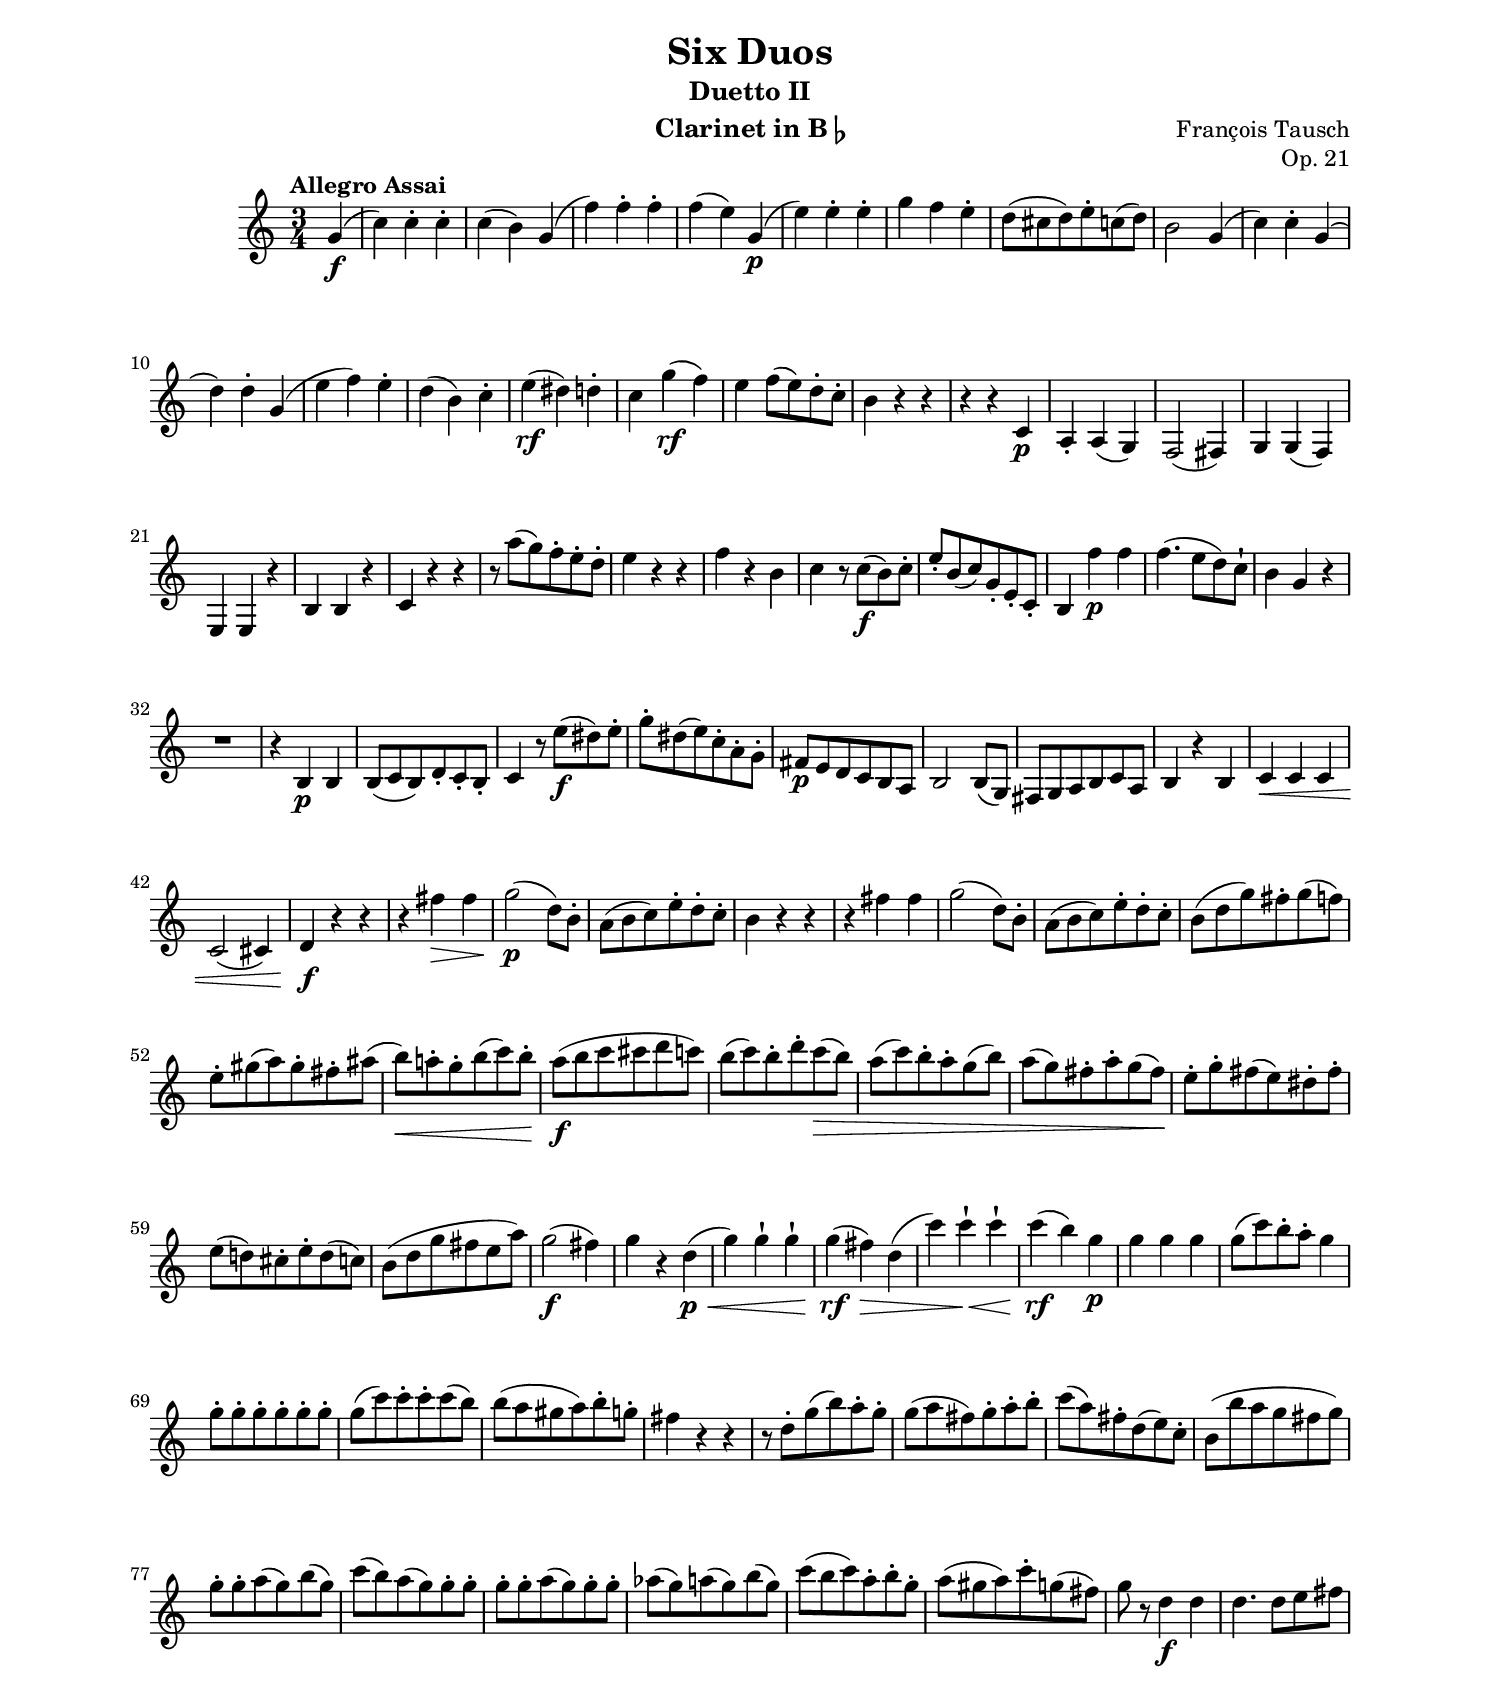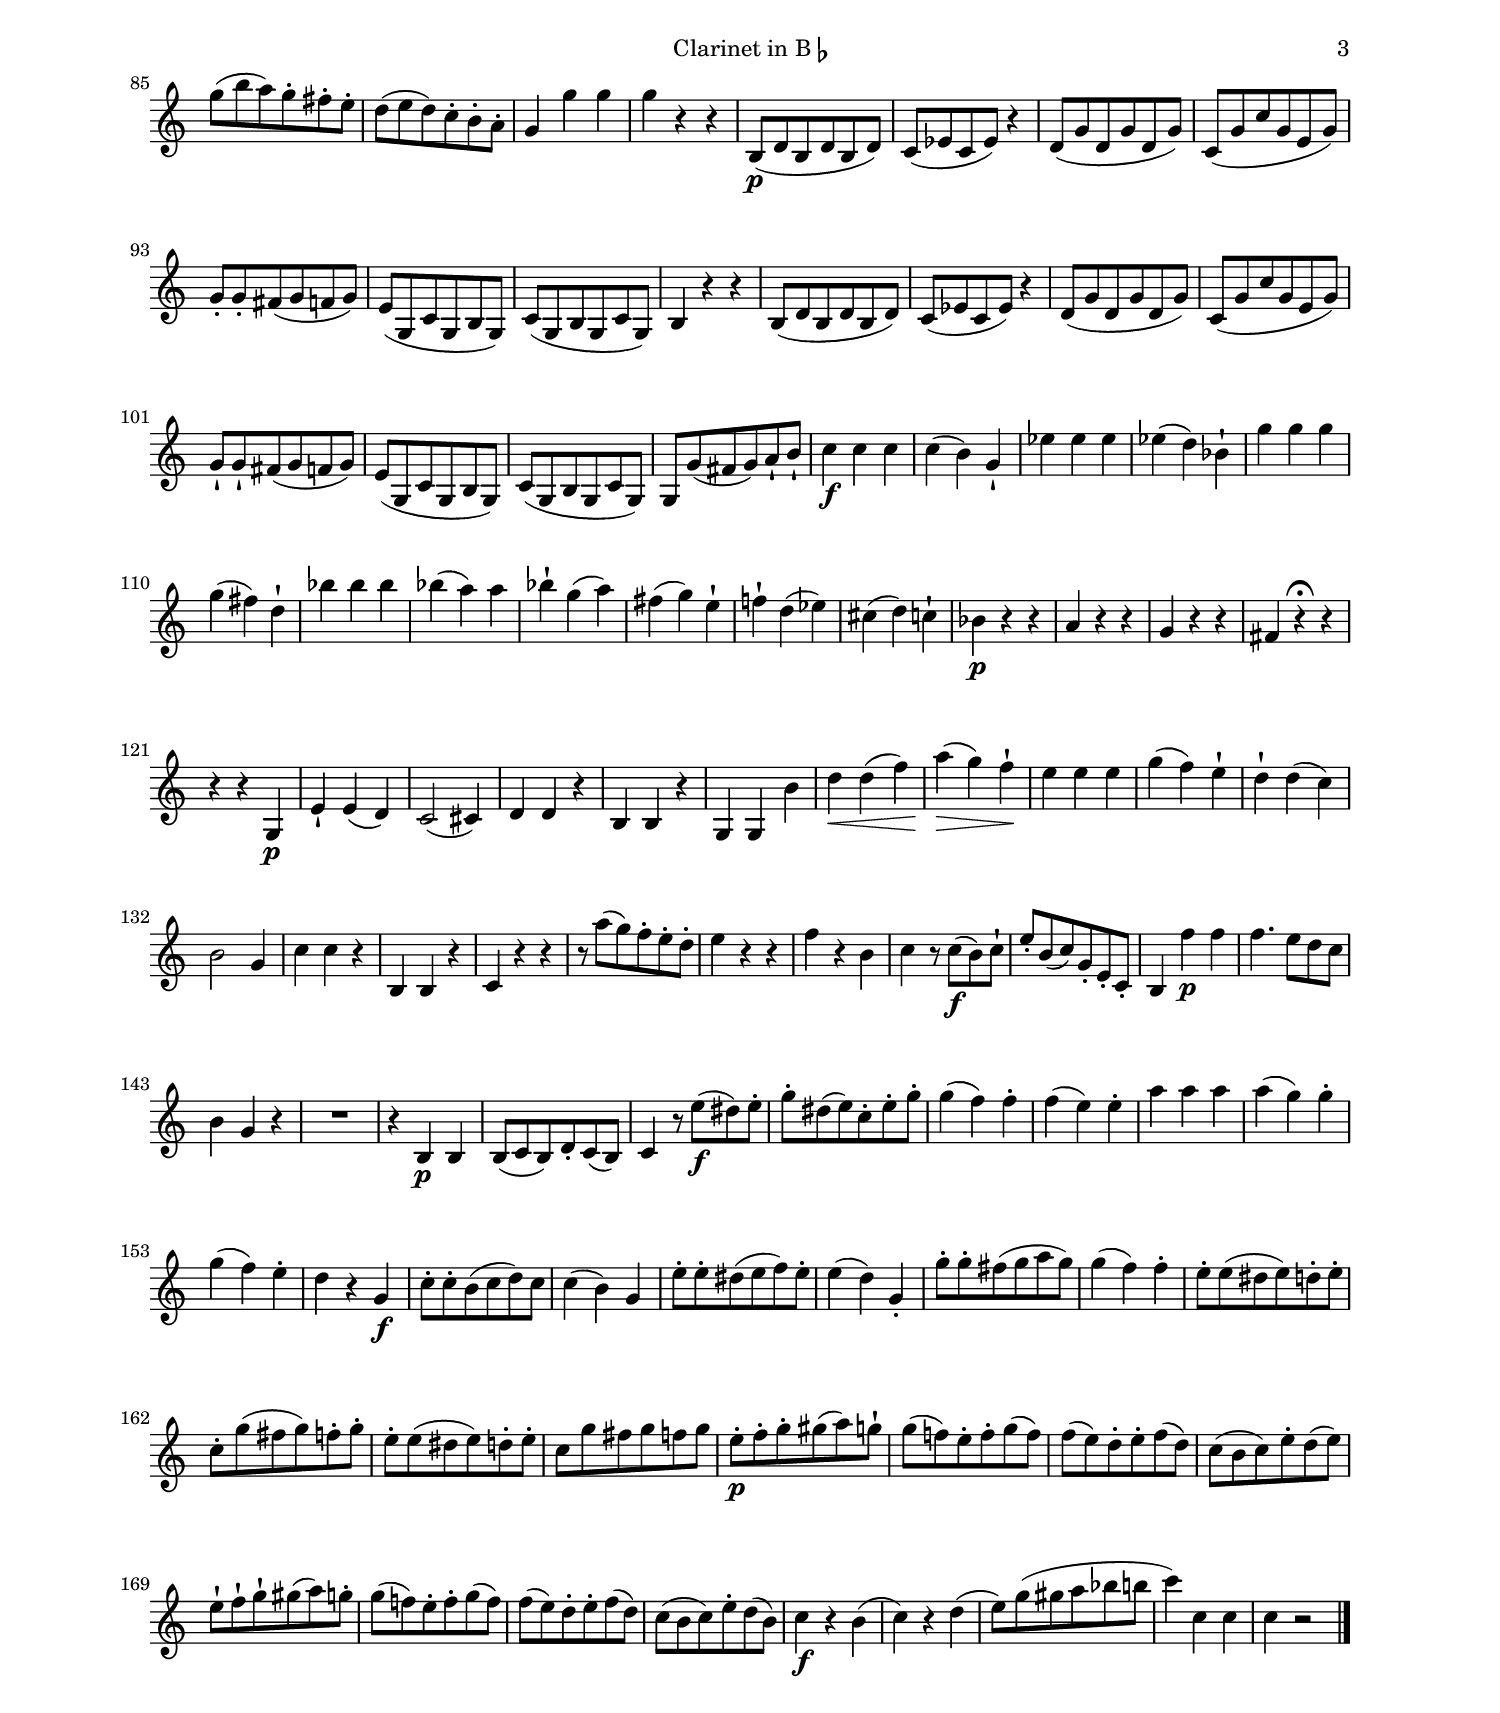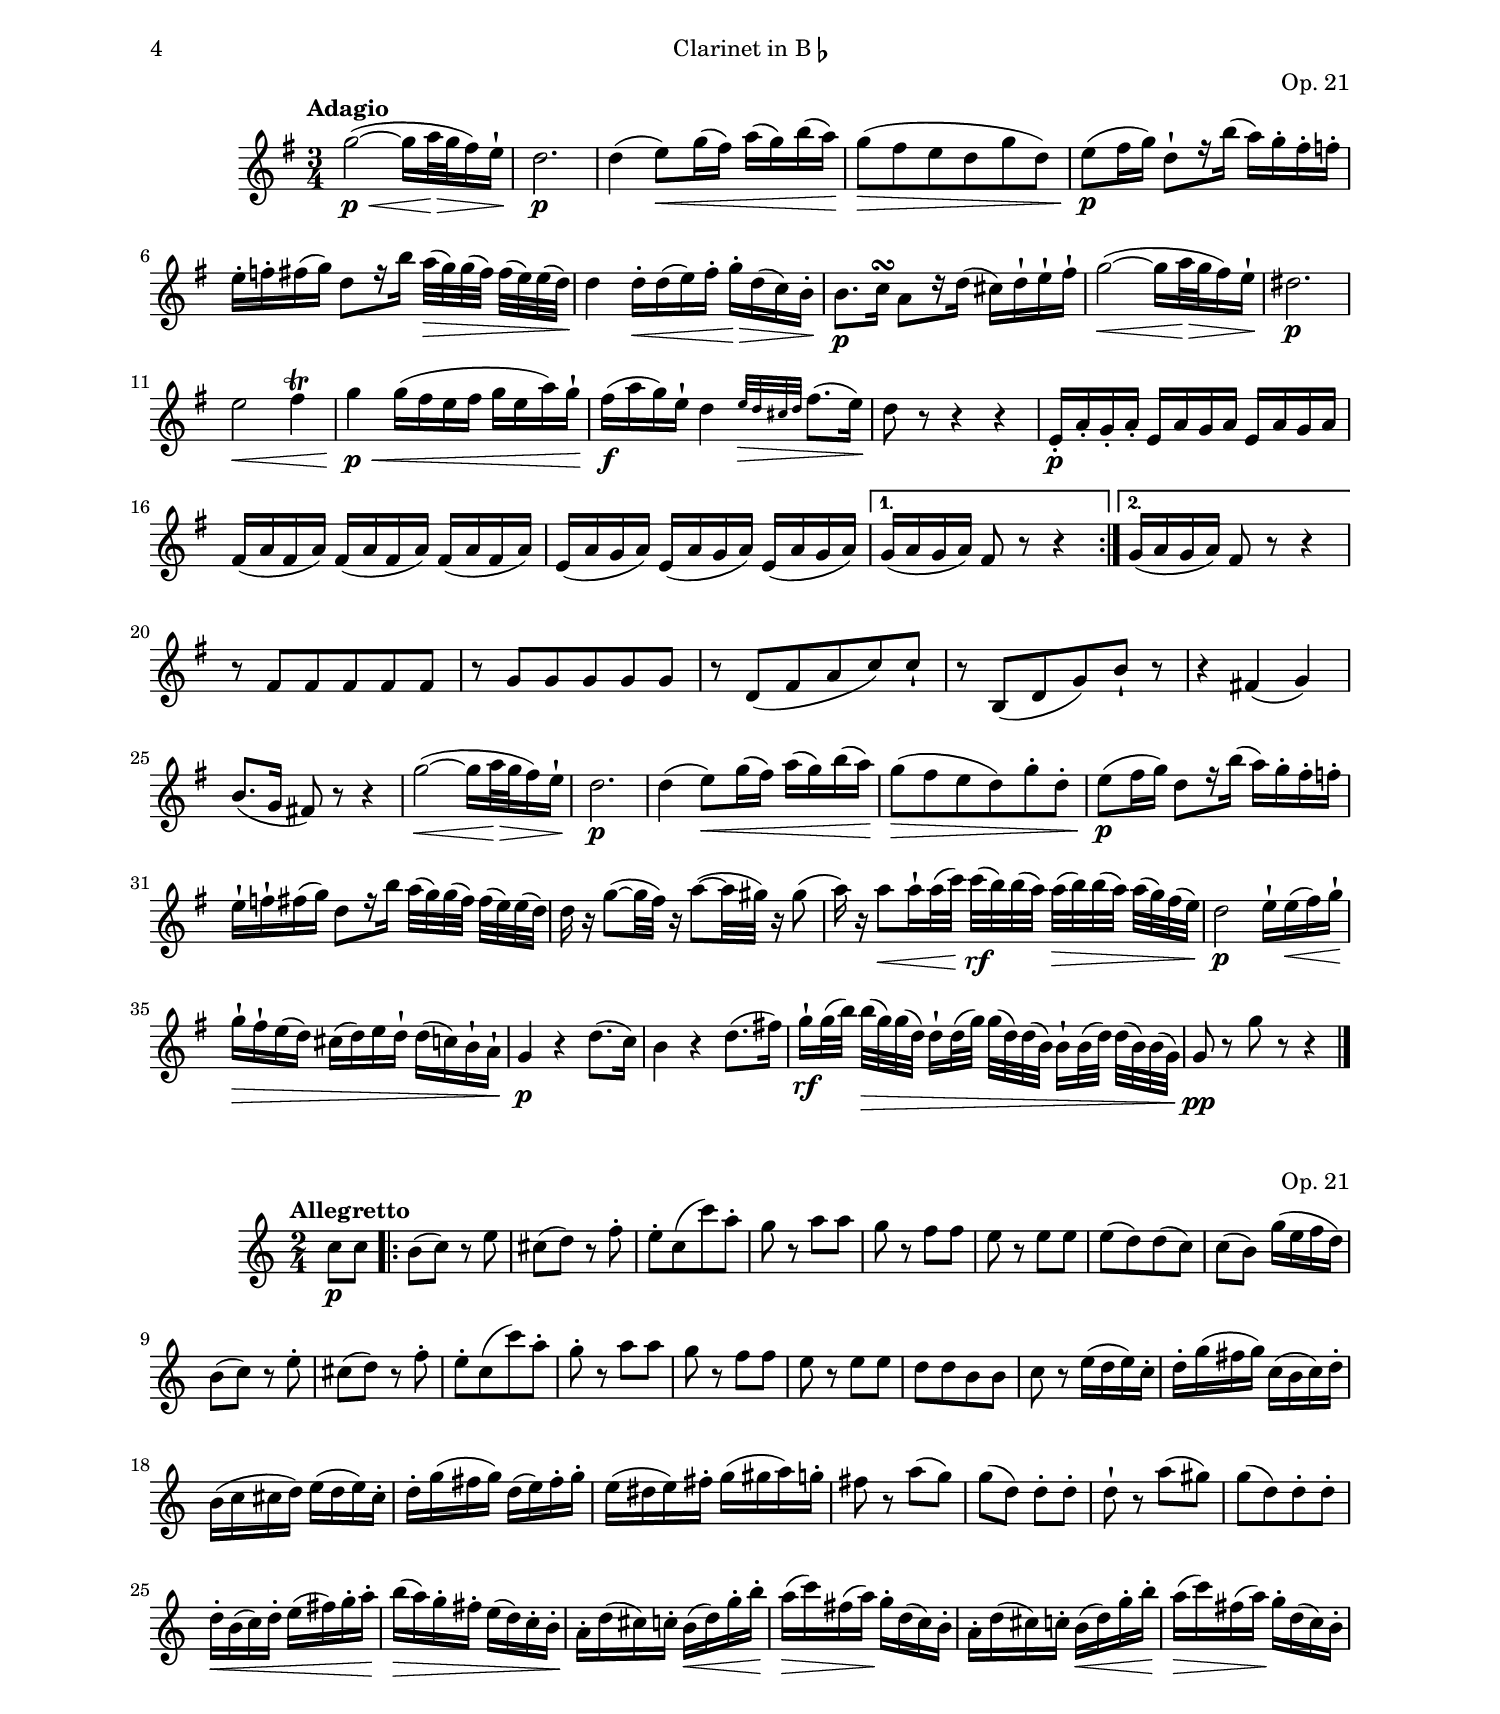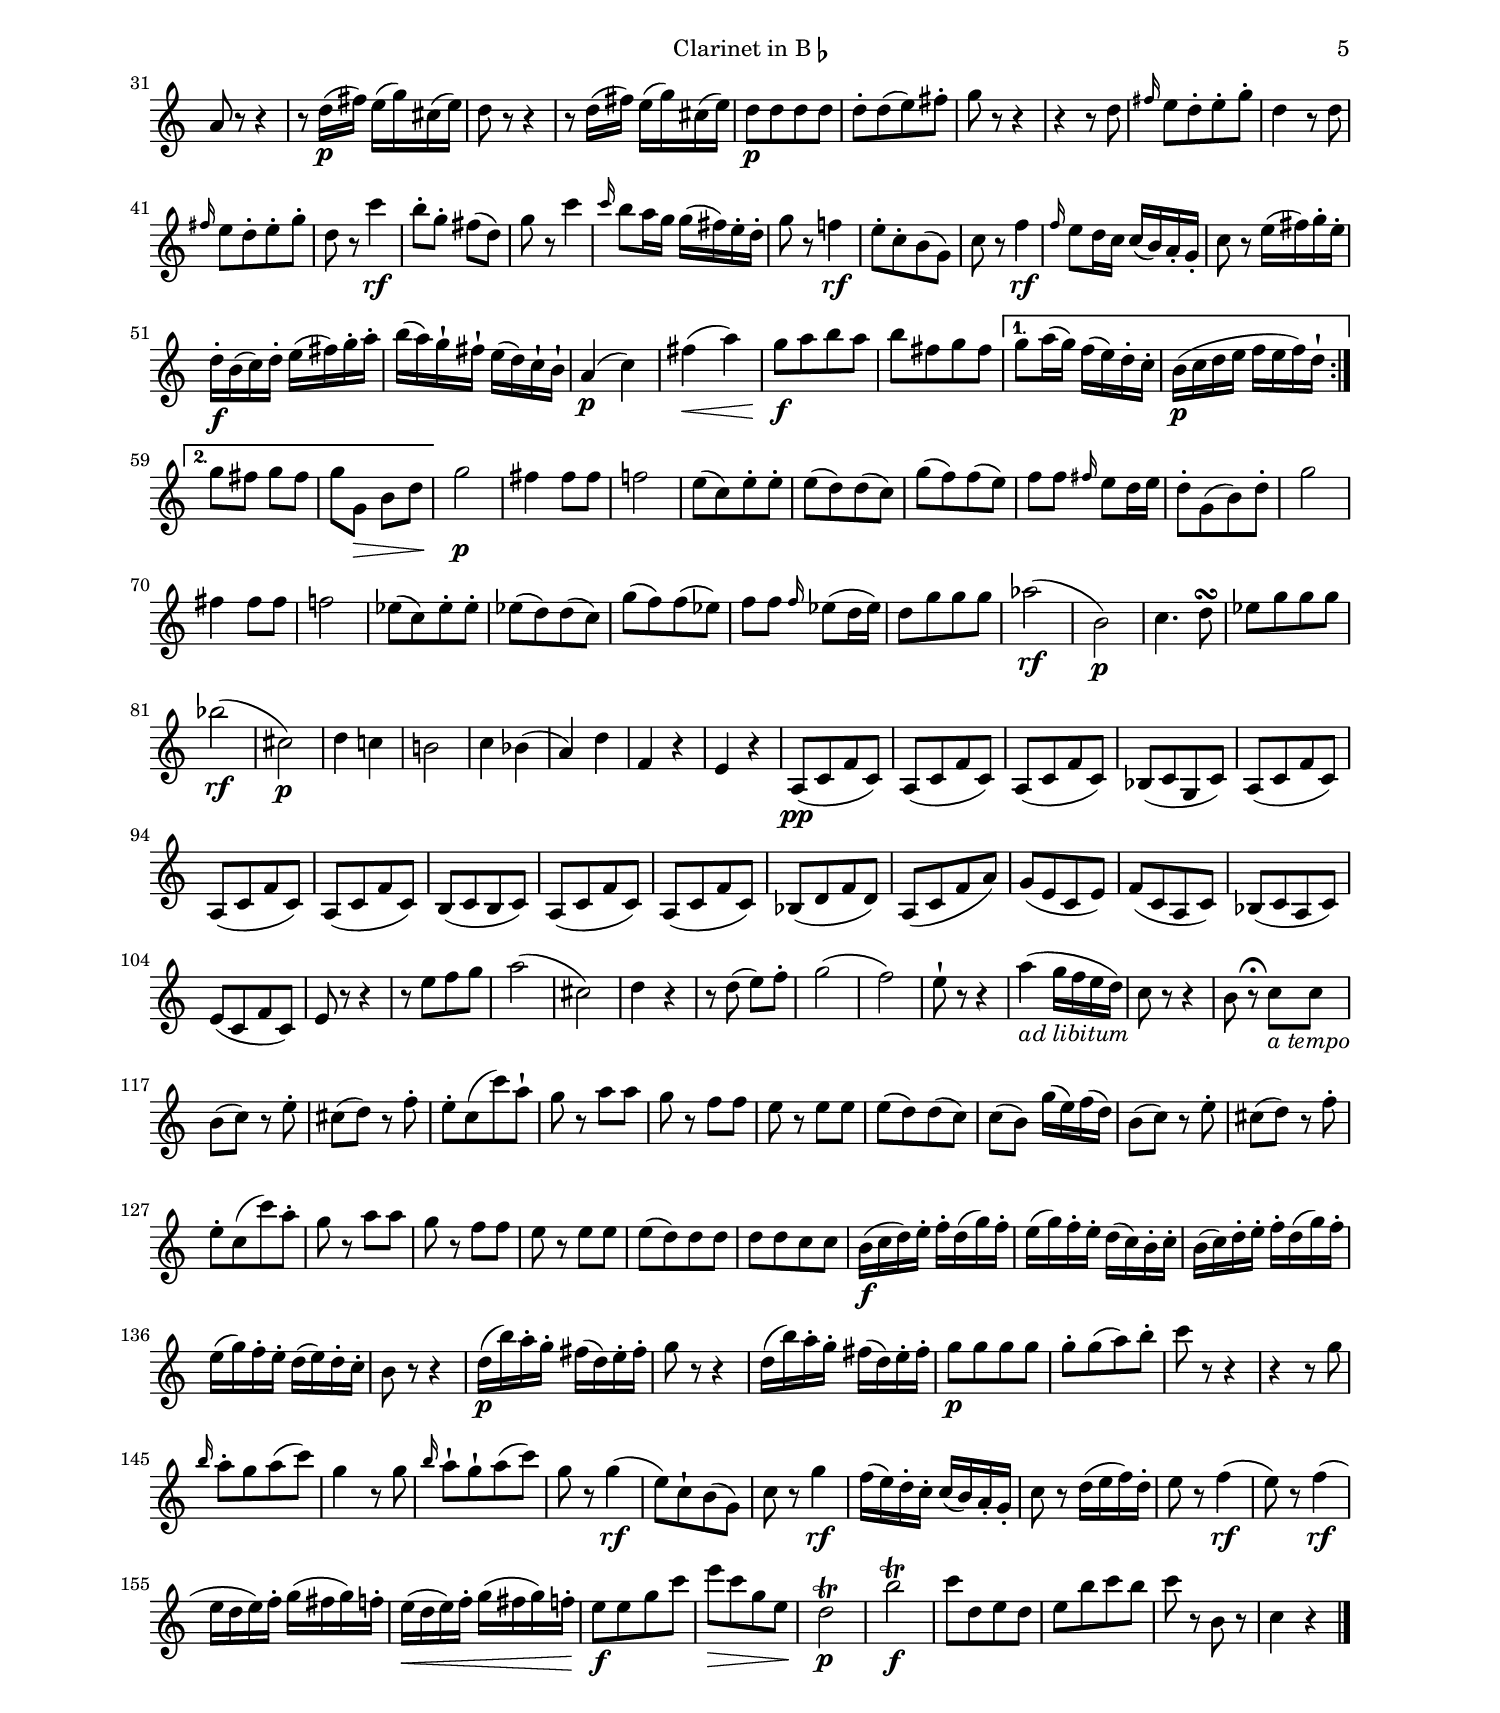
\version "2.19.64"
\pointAndClickOff

\include "../defs.ly"
TwoOneClarinet = \relative g' {
    \transposition bes
    \clef "treble"
    \key c \major
    \time 3/4
    \partial 4
    \tempo "Allegro Assai" 2.=68
    g4 \f ( | % 1
    c4 ) c4 -. c4 -. | % 2
    c4 ( b4 ) g4 ( | % 3
    f'4 ) f4 -. f4 -. | % 4
    f4 ( e4 ) g,4 \p ( | % 5
    e'4 ) e4 -. e4 -. | % 6
    g4 f4 e4 -. | % 7
    d8 ( cis8 d8 ) e8 -. c8 ( d8 ) | % 8
    b2 g4 ( | % 9
    c4 ) c4 -. g4 ( | \barNumberCheck #10
    d'4 ) d4 -. g,4 ( | % 11
    e'4 f4 ) e4 -. | % 12
    d4 ( b4 ) c4 -. | % 13
    e4 \rf ( dis4 ) d4 -. | % 14
    c4 g'4 \rf ( f4 ) | % 15
    e4 f8 ( e8 ) d8 -. c8 -. | % 16
    b4 r4 r4 | % 17
    r4 r4 c,4 \p | % 18
    a4 -. a4 ( g4 ) | % 19
    f2 ( fis4 ) | \barNumberCheck #20
    g4 g4 ( f4 ) | % 21
    e4 e4 r4 | % 22
    b'4 b4 r4 | % 23
    c4 r4 r4 | % 24
    r8 a''8 ( g8 ) f8 -. e8 -. d8 -. | % 25
    e4 r4 r4 | % 26
    f4 r4 b,4 | % 27
    c4 r8 c8 \f ( b8 ) c8 -. | % 28
    e8 -. b8 ( c8 ) g8 -. e8 -. c8 -. | % 29
    b4 f''4 \p f4 | \barNumberCheck #30
    f4. ( e8 d8 ) c8 -! | % 31
    b4 g4 r4 | % 32
    R2. | % 33
    r4 b,4 \p b4 | % 34
    b8 ( c8 b8 ) d8 -. c8 -. b8 -. | % 35
    c4 r8 e'8 \f ( dis8 ) e8 -. | % 36
    g8 -. dis8 ( e8 ) c8 -. a8 -. g8 -. | % 37
    fis8 \p e8 d8 c8 b8 a8 | % 38
    b2 b8 ( g8 ) | % 39
    fis8 g8 a8 b8 c8 a8 | \barNumberCheck #40
    b4 r4 b4 | % 41
    c4 \< c4 c4 | % 42
    c2 ( cis4 ) | % 43
    d4 \f r4 r4 | % 44
    r4 fis'4 \> fis4 | % 45
    g2 \p ( d8 ) b8 -. | % 46
    a8 ( b8 c8 ) e8 -. d8 -. c8 -. | % 47
    b4 r4 r4 | % 48
    r4 fis'4 fis4 | % 49
    g2 ( d8 ) b8 -. | \barNumberCheck #50
    a8 ( b8 c8 ) e8 -. d8 -. c8 -. | % 51
    b8 ( d8 g8 ) fis8 -. g8 ( f8 ) | % 52
    e8 -. gis8 ( a8 ) gis8 -. fis8 -. ais8 ( | % 53
    b8 ) \< a!8 -. g8 -. b8 ( c8 ) b8 -. | % 54
    a8 \f ( b8 c8 cis8 d8 c8 ) | % 55
    b8 ( c8 ) b8 -. d8 -. c8 \> ( b8 ) | % 56
    a8 ( c8 ) b8 -. a8 -. g8 ( b8 ) | % 57
    a8 ( g8 ) fis8 -. a8 -. g8 ( fis8 ) \! | % 58
    e8 -. g8 -. fis8 ( e8 ) dis8 -. fis8 -. | % 59
    e8 ( d!8 ) cis8 -. e8 -. d8 ( c8 ) | \barNumberCheck #60
    b8 ( d8 g8 fis8 e8 a8 ) | % 61
    g2 \f ( fis4 ) | % 62
    g4 r4 d4 \p \< ( | % 63
    g4  ) g4 -!  g4 -! | % 64
    g4 \rf ( fis4 ) \> d4 ( | % 65
    c'4 ) c4 -! \< c4 -! | % 66
    c4 \rf ( b4 ) g4 \p | % 67
    g4 g4 g4 | % 68
    g8 ( c8 ) b8 -. a8 -. g4 | % 69
    g8 -. g8 -. g8 -. g8 -. g8 -. g8 -. | \barNumberCheck #70
    g8 ( c8 ) c8 -. c8 -. c8 ( b8 ) | % 71
    b8 ( a8 gis8 a8 ) b8 -. g8 -. | % 72
    fis4 r4 r4 | % 73
    r8 d8 -. g8 ( b8 ) a8 -. g8 -. | % 74
    g8 ( a8 fis8 ) g8 -. a8 -. b8 -. | % 75
    c8 ( a8 ) fis8 -. d8 ( e8 ) c8 -. | % 76
    b8 ( b'8 a8 g8 fis8 g8 ) | % 77
    g8 -. g8 -. a8 ( g8 ) b8 ( g8 ) | % 78
    c8 ( b8 ) a8 ( g8 ) g8 -. g8 -. | % 79
    g8 -. g8 -. a8 ( g8 ) g8 -. g8 -. | \barNumberCheck #80
    as8 ( g8 ) a8 ( g8 ) b8 ( g8 ) | % 81
    c8 ( b8 c8 ) a8 -. b8 -. g8 -. | % 82
    a8 ( gis8 a8 ) c8 -. g8 ( fis8 ) | % 83
    g8 r8 d4 \f d4 | % 84
    d4. d8 e8 fis8 | % 85
    g8 ( b8 a8 ) g8 -. fis8 -. e8 -. | % 86
    d8 ( e8 d8 ) c8 -. b8 -. a8 -. | % 87
    g4 g'4 g4 | % 88
    g4 r4 r4 | % 89
    b,,8 \p ( d8 b8 d8 b8 d8 ) | \barNumberCheck #90
    c8 ( es8 c8 es8 ) r4 | % 91
    d8 ( g8 d8 g8 d8 g8 ) | % 92
    c,8 ( g'8 c8 g8 e8 g8 ) | % 93
    g8 -. g8 -. fis8 ( g8 f8 g8 ) | % 94
    e8 ( g,8 c8 g8 b8 g8 ) | % 95
    c8 ( g8 b8 g8 c8 g8 ) | % 96
    b4 r4 r4 | % 97
    b8 ( d8 b8 d8 b8 d8 ) | % 98
    c8 ( es8 c8 es8 ) r4 | % 99
    d8 ( g8 d8 g8 d8 g8 ) | \barNumberCheck #100
    c,8 ( g'8 c8 g8 e8 g8 ) | % 101
    g8 -! g8 -! fis8 ( g8 f8 g8 ) | % 102
    e8 ( g,8 c8 g8 b8 g8 ) | % 103
    c8 ( g8 b8 g8 c8 g8 ) | % 104
    g8 g'8 ( fis8 g8 ) a8 -! b8 -! | % 105
    c4 \f c4 c4 | % 106
    c4 ( b4 ) g4 -! | % 107
    es'4 es4 es4 | % 108
    es4 ( d4 ) bes4 -! | % 109
    g'4 g4 g4 | \barNumberCheck #110
    g4 ( fis4 ) d4 -! | % 111
    bes'4 bes4 bes4 | % 112
    bes4 ( a4 ) a4 | % 113
    bes4 -! g4 ( a4 ) | % 114
    fis4 ( g4 ) e4 -! | % 115
    f!4 -! d4 ( es4 ) | % 116
    cis4 ( d4 ) c4 -! | % 117
    bes4 \p r4 r4 | % 118
    a4 r4 r4 | % 119
    g4 r4 r4 | \barNumberCheck #120
    fis4 r4 ^\fermata r4 | % 121
    r4 r4 g,4 \p | % 122
    e'4 -! e4 ( d4 ) | % 123
    c2 ( cis4 ) | % 124
    d4 d4 r4 | % 125
    b4 b4 r4 | % 126
    g4 g4 b'4 | % 127
    d4 \< d4 ( f4 ) | % 128
    a4 \> ( g4 ) f4 -! \! | % 129
    e4 e4 e4 | \barNumberCheck #130
    g4 ( f4 ) e4 -! | % 131
    d4 -! d4 ( c4 ) | % 132
    b2 g4 | % 133
    c4 c4 r4 | % 134
    b,4 b4 r4 | % 135
    c4 r4 r4 | % 136
    r8 a''8 ( g8 ) f8 -. e8 -. d8 -. | % 137
    e4 r4 r4 | % 138
    f4 r4 b,4 | % 139
    c4 r8 c8 \f ( b8 ) c8 -! | \barNumberCheck #140
    e8 -. b8 ( c8 ) g8 -. e8 -. c8 -. | % 141
    b4 f''4 \p f4 | % 142
    f4. e8 d8 c8 | % 143
    b4 g4 r4 | % 144
    R2. | % 145
    r4 b,4 \p b4 | % 146
    b8 ( c8 b8 ) d8 -. c8 ( b8 ) | % 147
    c4 r8 e'8 \f ( dis8 ) e8 -. | % 148
    g8 -. dis8 ( e8 ) c8 -. e8 -. g8 -. | % 149
    g4 ( f4 ) f4 -. | \barNumberCheck #150
    f4 ( e4 ) e4 -. | % 151
    a4 a4 a4 | % 152
    a4 ( g4 ) g4 -. | % 153
    g4 ( f4 ) e4 -. | % 154
    d4 r4 g,4 \f | % 155
    c8 -. c8 -. b8 ( c8 d8 ) c8 | % 156
    c4 ( b4 ) g4 | % 157
    e'8 -. e8 -. dis8 ( e8 f8 ) e8 -. | % 158
    e4 ( d4 ) g,4 -. | % 159
    g'8 -. g8 -. fis8 ( g8 a8 g8 ) | \barNumberCheck #160
    g4 ( f4 ) f4 -. | % 161
    e8 -. e8 ( dis8 e8 ) d8 -. e8 -. | % 162
    c8 -. g'8 ( fis8 g8 ) f8 -. g8 -. | % 163
    e8 -. e8 ( dis8 e8 ) d8 -. e8 -. | % 164
    c8 g'8 fis8 g8 f8 g8 | % 165
    e8 -. \p f8 -. g8 -. gis8 ( a8 ) g8 -! | % 166
    g8 ( f!8 ) e8 -. f8 -. g8 ( f8 ) | % 167
    f8 ( e8 ) d8 -. e8 -. f8 ( d8 ) | % 168
    c8 ( b8 c8 ) e8 -. d8 ( e8 ) | % 169
    e8 -! f8 -! g8 -! gis8 ( a8 ) g8 -. | \barNumberCheck #170
    g8 ( f!8 ) e8 -. f8 -. g8 ( f8 ) | % 171
    f8 ( e8 ) d8 -. e8 -. f8 ( d8 ) | % 172
    c8 ( b8 c8 ) e8 -. d8 ( b8 ) | % 173
    c4 \f r4 b4 ( | % 174
    c4 ) r4 d4 ( | % 175
    e8 ) g8 ( gis8 a8 bes8 b8 | % 176
    c4 ) c,4 c4 | % 177
    c4 r2 \bar "|."
    }

TwoTwoClarinet = \relative g'' {
    \repeat volta 2 {
        \transposition bes
        \clef "treble"
        \key g \major
        \time 3/4 
        \tempo "Adagio" 4=48 | % 1
        g2 \p \< ( ~ g16 a32 \> g32 fis16 ) e16 -! | % 2
        d2.\p | % 3
        d4 ( e8 ) \< g16 ( fis16 ) a16 ( g16 ) b16 ( a16 ) | % 4
        g8 \> ( fis8 e8 d8 g8 d8 ) | % 5
        e8 \p ( fis16 g16 ) d8 -! [ r16 b'16 ] ( a16 ) g16 -. fis16 -. f16 -. | % 6
        e16 -. f16 -. fis16 ( g16 ) d8 [ r16 b'16 ]
          a32 \> [ ( g32 ) g32 ( fis32 ) ]
          fis32 ( e32 ) e32 ( d32 ) \! | % 7
        d4 d16 -. \< d16 ( e16 ) fis16 -.
            g16 -. \> d16 ( c16 ) b16 -. \! | % 8
        b8. \p c16 \turn a8 [ r16 d16 ] ( cis16 ) d16 -! e16 -! fis16 -! | % 9
        g2 \< ( ~ g16 a32 \> g32 fis16 ) e16 -! | \barNumberCheck #10
        dis2. \p | % 11
        e2 \< fis4 \trill | % 12
        g4 \p \< g16 ( fis16 e16 fis16 g16 e16 a16 ) g16 -! | % 13
        fis16 \f ( a16 g16 ) e16 -! d4 \grace { e32 \> d32 cis32 d32 } fis8. (
        e16 ) \! | % 14
        d8 r8 r4 r4 | % 15
        e,16 -. \p a16 -. g16 -. a16 -. e16 a16 g16 a16 e16 a16 g16 a16 | % 16
        fis16 ( a16 fis16 a16 ) fis16 ( a16 fis16 a16 ) fis16 ( a16 fis16
        a16 ) | % 17
        e16 ( a16 g16 a16 ) e16 ( a16 g16 a16 ) e16 ( a16 g16 a16 ) }
        % original has no first and second ending in clarinet part because
        % they are identical
        \alternative {
          { g16 ( a16 g16 a16 ) fis8 r8 r4 }
          { g16 ( a16 g16 a16 ) fis8 r8 r4 }
        } | \barNumberCheck #20
    r8 fis8 fis8 fis8 fis8 fis8 | % 21
    r8 g8 g8 g8 g8 g8 | % 22
    r8 d8 ( fis8 a8 c8 ) c8 -! | % 23
    r8 b,8 ( d8 g8 ) b8 -! r8 | % 24
    r4 fis!4 ( g4 ) | % 25
    b8. ( g16 fis!8 ) r8 r4 | % 26
    g'2 \< ( ~ g16 a32 \> g32 fis16 ) e16 -! | % 27
    d2. \p | % 28
    d4 ( e8 ) \< g16 ( fis16 ) a16 ( g16 ) b16 ( a16 ) | % 29
    g8 \> ( fis8 e8 d8 ) g8 -. d8 -. | \barNumberCheck #30
    e8 \p ( fis16 g16 ) d8 [ r16 b'16 ] ( a16 ) g16 -. fis16 -. f16 -. | % 31
    e16 -! f16 -! fis16 ( g16 ) d8 [ r16 b'16 ]
      a32 [ ( g32 ) g32 ( fis32 ) ]
      fis32 [ ( e32 ) e32 ( d32 ) ] | % 32
    d16 r16 g8 [ ( ~ g32 fis32 ) ]
      r16 a8 [ ( ~ a32 gis32 ) ] r16 gis8 ( | % 33
    a16 ) r16 a8 [ \< a16 -! a32 ( c32 ) ]
      c32 \rf [ ( b32 ) b32 ( a32 ) ]
      a32 \> [ ( b32 ) b32 ( a32 ) ]
      a32 [ ( g32 ) fis32 ( e32 ) ] | % 34
    d2 \p e16 -! e16 \< ( fis16 ) g16 -! | % 35
    g16 -! \> fis16 -! e16 ( d16 ) cis16 ( d16 ) e16 d16 -! d16 ( c16 ) b16
    -! a16 -! | % 36
    g4 \p r4 d'8. ( c16 ) | % 37
    b4 r4 d8. ( fis!16 ) | % 38
    g16 -! \rf [ g32 ( b32 ) ]
      b32 \> [ ( g32 ) g32 ( d32 ) ]
      d16 -! [ d32 ( g32 ) ]
      g32 [ ( d32 ) d32 ( b32 ) ]
      b16 -! [ b32 ( d32 ) ]
      d32 [ ( b32 ) b32 ( g32 ) ] | % 39
    g8 \pp r8 g'8 r8 r4 \bar "|."
}

TwoThreeClarinet = \relative c'' {
    \transposition bes
    \clef "treble"
    \key c \major
    \time 2/4
    \partial 4
    \tempo Allegretto 4=120
    c8 \p c8
    \repeat volta 2 {
        | % 1
        b8 ( c8 ) r8 e8 | % 2
        cis8 ( d8 ) r8 f8 -. | % 3
        e8 -. [ c8 ( c'8 ) a8 -. ] | % 4
        g8 r8 a8 a8 | % 5
        g8 r8 f8 f8 | % 6
        e8 r8 e8 e8 | % 7
        e8 [ ( d8 ) d8 ( c8 ) ] | % 8
        c8 ( b8 ) g'16 ( e16 f16 d16 ) | % 9
        b8 ( c8 ) r8 e8 -. | \barNumberCheck #10
        cis8 ( d8 ) r8 f8 -. | % 11
        e8 -. [ c8 ( c'8 ) a8 -. ] | % 12
        g8 -. r8 a8 a8 | % 13
        g8 r8 f8 f8 | % 14
        e8 r8 e8 e8 | % 15
        d8 [ d8 b8 b8 ] | % 16
        c8 r8 e16 ( d16 e16 ) c16 -. | % 17
        d16 -. g16 ( fis16 g16 ) c,16 ( b16 c16 ) d16 -. | % 18
        b16 ( c16 cis16 d16 ) e16 ( d16 e16 ) cis16 -. | % 19
        d16 -. g16 ( fis16 g16 ) d16 ( e16 ) fis16 -. g16 -. |
        \barNumberCheck #20
        e16 ( dis16 e16 ) fis16 -. g16 ( gis16 a16 ) g16 -. | % 21
        fis8 r8 a8 ( g8 ) | % 22
        g8 ( d8 ) d8 -. d8 -. | % 23
        d8 -! r8 a'8 ( gis8 ) | % 24
        g8 [ ( d8 ) d8 -. d8 -. ] | % 25
        d16 -. \< b16 ( c16 ) d16 -. e16 ( fis16 ) g16 -. a16 -. | % 26
        b16 \> ( a16 ) g16 -. fis16 -. e16 ( d16 ) c16 -. b16 -. \! | % 27
        a16 -. d16 ( cis16 ) c16 -.
          b16 \< ( d16 ) g16 -. b16 -. | % 28
        a16 \> ( c16 ) fis,16 ( a16 ) \!
          g16 -. d16 ( c16 ) b16 -. | % 29
        a16 -. d16 ( cis16 ) c16 -.
          b16 \< ( d16 ) g16 -. b16 -. |
        \barNumberCheck #30
        a16 \> ( c16 ) fis,16 ( a16 ) \!
          g16 -. d16 ( c16 ) b16 -. | % 31
        a8 r8 r4 | % 32
        r8 d16 \p ( fis16 ) e16 ( g16 ) cis,16 ( e16 ) | % 33
        d8 r8 r4 | % 34
        r8 d16 ( fis16 ) e16 ( g16 ) cis,16 ( e16 ) | % 35
        d8 \p [ d8 d8 d8 ] | % 36
        d8 -. [ d8 ( e8 ) fis8 -. ] | % 37
        g8 r8 r4 | % 38
        r4 r8 d8 | % 39
        \grace { fis16 } e8 [ d8 -. e8 -. g8 -. ] | \barNumberCheck #40
        d4 r8 d8 | % 41
        \grace { fis16 } e8 [ d8 -. e8 -. g8 -. ] | % 42
        d8 r8 c'4 \rf | % 43
        b8 -. g8 -. fis8 ( d8 ) | % 44
        g8 r8 c4 | % 45
        \grace { c16 } b8 a16 g16 g16 ( fis16 ) e16 -. d16 -. | % 46
        g8 r8 f!4 \rf | % 47
        e8 -. [ c8 -. b8 ( g8 ) ] | % 48
        c8 r8 f4 \rf | % 49
        \grace { f16 } e8 d16 c16 c16 ( b16 ) a16 -. g16 -. |
        \barNumberCheck #50
        c8 r8 e16 ( fis16 ) g16 -. e16 -. | % 51
        d16 -. \f b16 ( c16 ) d16 -. e16 ( fis16 ) g16 -. a16 -. | % 52
        b16 ( a16 ) g16 -! fis16 -! e16 ( d16 ) c16 -! b16 -! | % 53
        a4 \p ( c4 ) | % 54
        fis4 \< ( a4 ) | % 55
        g8 \f [ a8 b8 a8 ] | % 56
        b8 [ fis8 g8 fis8 ]
    }
    \alternative {
        {
            g8 a16 ( g16 ) f16 ( e16 ) d16 -. c16 -. | 
            b16 \p ( c16 d16 e16 f16 e16 f16 ) d16 -!
        }
        {
            g8 fis8 g8 fis8 | 
            g8 g,8 \> b8 d8
        }
    } | % 61
    g2 \p | % 62
    fis4 fis8 fis8 | % 63
    f!2 | % 64
    e8 [ ( c8 ) e8 -. e8 -. ] | % 65
    e8 [ ( d8 ) d8 ( c8 ) ] | % 66
    g'8 [ ( f8 ) f8 ( e8 ) ] | % 67
    f8 f8 \grace { fis16 } e8 d16 e16 | % 68
    d8 -. [ g,8 ( b8 ) d8 -. ] | % 69
    g2 | \barNumberCheck #70
    fis4 fis8 fis8 | % 71
    f!2 | % 72
    es8 [ ( c8 ) es8 -. es8 -. ] | % 73
    es8 [ ( d8 ) d8 ( c8 ) ] | % 74
    g'8 [ ( f8 ) f8 ( es8 ) ] | % 75
    f8 f8 \grace { f16 } es8 ( d16 es16 ) | % 76
    d8 [ g8 g8 g8 ] | % 77
    as2 \rf ( | % 78
    b,2 \p ) | % 79
    c4. d8 \turn | \barNumberCheck #80
    es8 [ g8 g8 g8 ] | % 81
    bes2 \rf ( | % 82
    cis,2 \p ) | % 83
    d4 c!4 | % 84
    b!2 | % 85
    c4 bes4 ( | % 86
    a4 ) d4 | % 87
    f,4 r4 | % 88
    e4 r4 | % 89
    a,8 \pp [ ( c8 f8 c8 ) ] | \barNumberCheck #90
    a8 [ ( c8 f8 c8 ) ] | % 91
    a8 [ ( c8 f8 c8 ) ] | % 92
    bes8 [ ( c8 g8 c8 ) ] | % 93
    a8 [ ( c8 f8 c8 ) ] | % 94
    a8 [ ( c8 f8 c8 ) ] | % 95
    a8 [ ( c8 f8 c8 ) ] | % 96
    b8 [ ( c8 b8 c8 ) ] | % 97
    a8 [ ( c8 f8 c8 ) ] | % 98
    a8 [ ( c8 f8 c8 ) ] | % 99
    bes8 [ ( d8 f8 d8 ) ] | \barNumberCheck #100
    a8 [ ( c8 f8 a8 ) ] | % 101
    g8 [ ( e8 c8 e8 ) ] | % 102
    f8 [ ( c8 a8 c8 ) ] | % 103
    bes8 [ ( c8 a8 c8 ) ] | % 104
    e8 [ ( c8 f8 c8 ) ] | % 105
    e8 r8 r4 | % 106
    r8 e'8 [ f8 g8 ] | % 107
    a2 ( | % 108
    cis,2 ) | % 109
    d4 r4 | \barNumberCheck #110
    r8 d8 ( e8 ) f8 -. | % 111
    g2 ( | % 112
    f2 ) | % 113
    e8 -! r8 r4 | % 114
    a4 _\adlib ( g16 f16 e16 d16 ) | % 115
    c8 r8 r4 | % 116
    b8 r8 ^\fermata c8 _\atempo c8 | % 117
    b8 ( c8 ) r8 e8 -. | % 118
    cis8 ( d8 ) r8 f8 -. | % 119
    e8 -. [ c8 ( c'8 ) a8 -! ] | \barNumberCheck #120
    g8 r8 a8 a8 | % 121
    g8 r8 f8 f8 | % 122
    e8 r8 e8 e8 | % 123
    e8 [ ( d8 ) d8 ( c8 ) ] | % 124
    c8 ( b8 ) g'16 ( e16 ) f16 ( d16 ) | % 125
    b8 ( c8 ) r8 e8 -. | % 126
    cis8 ( d8 ) r8 f8 -. | % 127
    e8 -. [ c8 ( c'8 ) a8 -. ] | % 128
    g8 r8 a8 a8 | % 129
    g8 r8 f8 f8 | \barNumberCheck #130
    e8 r8 e8 e8 | % 131
    e8 [ ( d8 ) d8 d8 ] | % 132
    d8 [ d8 c8 c8 ] | % 133
    b16 \f ( c16 d16 ) e16 -. f16 -. d16 ( g16 ) f16 -. | % 134
    e16 ( g16 ) f16 -. e16 -. d16 ( c16 ) b16 -. c16 -. | % 135
    b16 ( c16 ) d16 -. e16 -. f16 -. d16 ( g16 ) f16 -. | % 136
    e16 ( g16 ) f16 -. e16 -. d16 ( e16 ) d16 -. c16 -. | % 137
    b8 r8 r4 | % 138
    d16 \p ( b'16 ) a16 -. g16 -. fis16 ( d16 ) e16 -. fis16 -. | % 139
    g8 r8 r4 | \barNumberCheck #140
    d16 ( b'16 ) a16 -. g16 -. fis16 ( d16 ) e16 -. fis16 -. | % 141
    g8 \p [ g8 g8 g8 ] | % 142
    g8 -. [ g8 ( a8 ) b8 -. ] | % 143
    c8 r8 r4 | % 144
    r4 r8 g8 | % 145
    \grace { b16 } a8 -. [ g8 a8 ( c8 ) ] | % 146
    g4 r8 g8 | % 147
    \grace { b16 } a8 -! [ g8 -! a8 ( c8 ) ] | % 148
    g8 r8 g4 \rf ( | % 149
    e8 ) [ c8 -! b8 ( g8 ) ] | \barNumberCheck #150
    c8 r8 g'4 \rf | % 151
    f16 ( e16 ) d16 -. c16 -. c16 ( b16 ) a16 -. g16 -. | % 152
    c8 r8 d16 ( e16 f16 ) d16 -. | % 153
    e8 r8 f4 \rf ( | % 154
    e8 ) r8 f4 \rf ( | % 155
    e16 d16 e16 ) f16 -. g16 ( fis16 g16 ) f16 -. | % 156
    e16 \< ( d16 e16 ) f16 -. g16 ( fis16 g16 ) f16 -. | % 157
    e8 \f [ e8 g8 c8 ] | % 158
    e8 \> [ c8 g8 e8 ] | % 159
    d2 \trill \p | \barNumberCheck #160
    b'2 \trill \f | % 161
    c8 [ d,8 e8 d8 ] | % 162
    e8 [ b'8 c8 b8 ] | % 163
    c8 r8 b,8 r8 | % 164
    c4 r4 \bar "|."
}


\header {
  title =  "Six Duos"
  composer = "François Tausch"
  opus = "Op. 21"
  instrument = \markup { "Clarinet in B" \flat }
}

\paper {
  paper-width = 10\in
  paper-height = 13\in
  top-margin = 1.0\in
  bottom-margin = 1.0\in
  left-margin = 1.0\in
  right-margin = 1.0\in
  page-breaking = #ly:page-turn-breaking
  first-page-number = 2
}

\bookpart {
  \header {
    subtitle = "Duetto II"
  }

  \score {
    \keepWithTag #'(withCue edited)
    \removeWithTag #'orig
    <<
      \new Staff
        <<
          \context Staff <<
            \set Score.tempoHideNote = ##t
            \context Voice { \TwoOneClarinet }
          >>
        >>
    >>
    \layout {}
  }

  \score {
    \keepWithTag #'(withCue edited)
    \removeWithTag #'orig
    <<
      \new Staff
        <<
          \context Staff <<
            \set Score.tempoHideNote = ##t
            \context Voice { \TwoTwoClarinet }
          >>
        >>
    >>
    \layout {}
  }

  \score {
    \keepWithTag #'(withCue edited)
    \removeWithTag #'orig
    <<
      \new Staff
        <<
          \context Staff <<
            \set Score.tempoHideNote = ##t
            \context Voice { \TwoThreeClarinet }
          >>
        >>
    >>
    \layout {}
  }
}